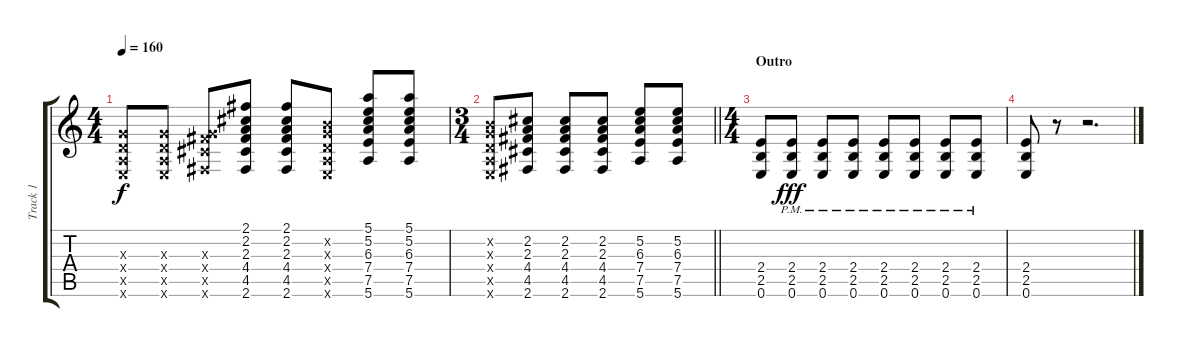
\track ("Track 1" "Track 1") {instrument electricguitarjazz}
\staff {score tabs}
\tuning (E4 B3 G3 D3 A2 E2) {hide}
\ts (4 4)
\tempo 160
\clef g2
\ks c
(0.3{x} 0.4{x} 0.5{x} 0.6{x}).8{dy f} (0.3{x} 0.4{x} 0.5{x} 0.6{x}).8 (0.3{x} 4.4{x} 4.5{x} 2.6{x}).8 (2.1 2.2 2.3 4.4 4.5 2.6).8 (2.1 2.2 2.3 4.4 4.5 2.6).8 (0.2{x} 0.3{x} 0.4{x} 0.5{x} 0.6{x}).8 (5.1 5.2 6.3 7.4 7.5 5.6).8 (5.1 5.2 6.3 7.4 7.5 5.6).8 |
\ts (3 4)
\barLineRight lightlight
(0.2{x} 0.3{x} 0.4{x} 0.5{x} 0.6{x}).8 (2.2 2.3 4.4 4.5 2.6).8 (2.2 2.3 4.4 4.5 2.6).8 (2.2 2.3 4.4 4.5 2.6).8 (5.2 6.3 7.4 7.5 5.6).8 (5.2 6.3 7.4 7.5 5.6).8 |
\ts (4 4)
\section ("" "Outro")
(2.4 2.5 0.6).8 (2.4{pm} 2.5{pm} 0.6{pm}).8{dy fff} (2.4{pm} 2.5{pm} 0.6{pm}).8 (2.4{pm} 2.5{pm} 0.6{pm}).8 (2.4{pm} 2.5{pm} 0.6{pm}).8 (2.4{pm} 2.5{pm} 0.6{pm}).8 (2.4{pm} 2.5{pm} 0.6{pm}).8 (2.4{pm} 2.5{pm} 0.6{pm}).8 |
(2.4 2.5 0.6).8 r.8 r.2{d}
